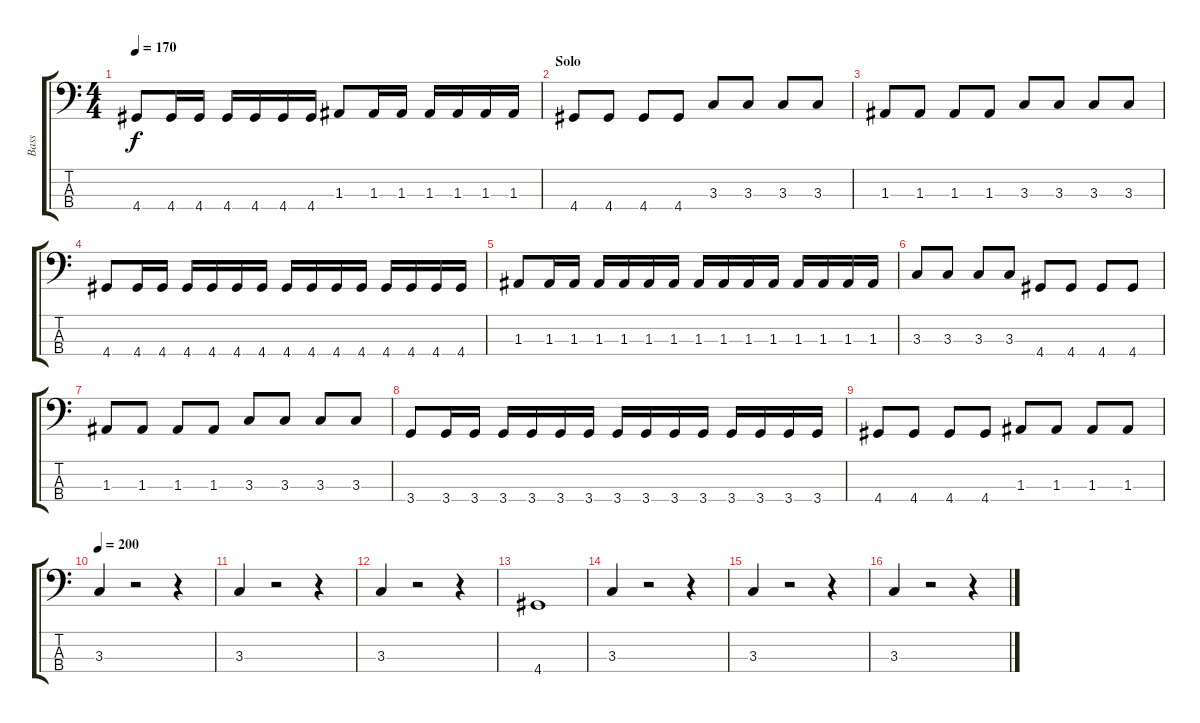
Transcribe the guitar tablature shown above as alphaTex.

\track ("Bass" "Bass") {instrument electricbassfinger}
\staff {score tabs}
\tuning (G2 D2 A1 E1) {hide}
\ts (4 4)
\tempo 170
\clef f4
\ks c
4.4.8{dy f} 4.4.16 4.4.16 4.4.16 4.4.16 4.4.16 4.4.16 1.3.8 1.3.16 1.3.16 1.3.16 1.3.16 1.3.16 1.3.16 |
\section ("" "Solo")
4.4.8 4.4.8 4.4.8 4.4.8 3.3.8 3.3.8 3.3.8 3.3.8 |
1.3.8 1.3.8 1.3.8 1.3.8 3.3.8 3.3.8 3.3.8 3.3.8 |
4.4.8 4.4.16 4.4.16 4.4.16 4.4.16 4.4.16 4.4.16 4.4.16 4.4.16 4.4.16 4.4.16 4.4.16 4.4.16 4.4.16 4.4.16 |
1.3.8 1.3.16 1.3.16 1.3.16 1.3.16 1.3.16 1.3.16 1.3.16 1.3.16 1.3.16 1.3.16 1.3.16 1.3.16 1.3.16 1.3.16 |
3.3.8 3.3.8 3.3.8 3.3.8 4.4.8 4.4.8 4.4.8 4.4.8 |
1.3.8 1.3.8 1.3.8 1.3.8 3.3.8 3.3.8 3.3.8 3.3.8 |
3.4.8 3.4.16 3.4.16 3.4.16 3.4.16 3.4.16 3.4.16 3.4.16 3.4.16 3.4.16 3.4.16 3.4.16 3.4.16 3.4.16 3.4.16 |
4.4.8 4.4.8 4.4.8 4.4.8 1.3.8 1.3.8 1.3.8 1.3.8 |
\section ("" "")
\tempo 200
3.3.4 r.2 r.4 |
3.3.4 r.2 r.4 |
3.3.4 r.2 r.4 |
4.4.1 |
3.3.4 r.2 r.4 |
3.3.4 r.2 r.4 |
3.3.4 r.2 r.4
